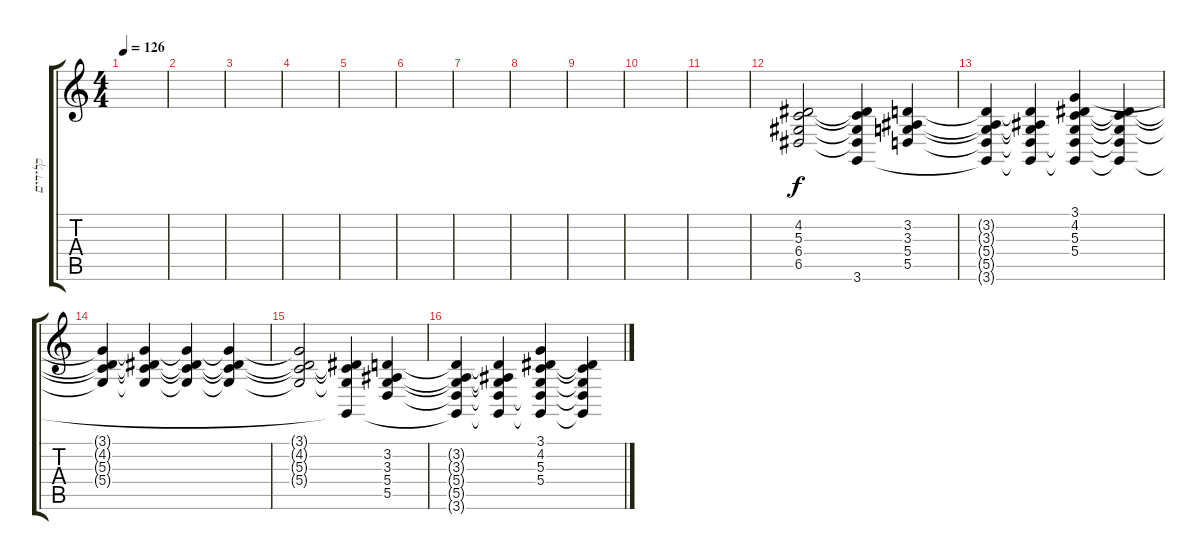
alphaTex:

\track ("קלידים" "קלידים") {instrument synthstrings1}
\staff {score tabs}
\tuning (E4 B3 G3 D3 A2 E2) {hide}
\ts (4 4)
\tempo 126
\clef g2
\ks c
|
|
|
|
|
|
|
|
|
|
|
(4.2 5.3 6.4 6.5).2 (4.2{t} 5.3{t} 6.4{t} 6.5{t} 3.6).4 (3.2 3.3 5.4 5.5).4 |
(3.2{t} 3.3{t} 5.4{t} 5.5{t} 3.6{t}).4 (3.2{t} 3.3{t} 5.4{t} 5.5{t} 3.6{t}).4 (3.1 4.2 5.3 5.4 5.5{t} 3.6{t}).4 (4.2{t} 5.3{t} 5.4{t} 5.5{t} 3.6{t}).4 |
(3.1{t} 4.2{t} 5.3{t} 5.4{t}).4 (3.1{t} 4.2{t} 5.3{t} 5.4{t}).4 (3.1{t} 4.2{t} 5.3{t} 5.4{t}).4 (3.1{t} 4.2{t} 5.3{t} 5.4{t}).4 |
(3.1{t} 4.2{t} 5.3{t} 5.4{t}).2 (4.2{t} 5.3{t} 5.4{t} 3.6{t}).4 (3.2 3.3 5.4 5.5).4 |
(3.2{t} 3.3{t} 5.4{t} 5.5{t} 3.6{t}).4 (3.2{t} 3.3{t} 5.4{t} 5.5{t} 3.6{t}).4 (3.1 4.2 5.3 5.4 5.5{t} 3.6{t}).4 (4.2{t} 5.3{t} 5.4{t} 5.5{t} 3.6{t}).4
